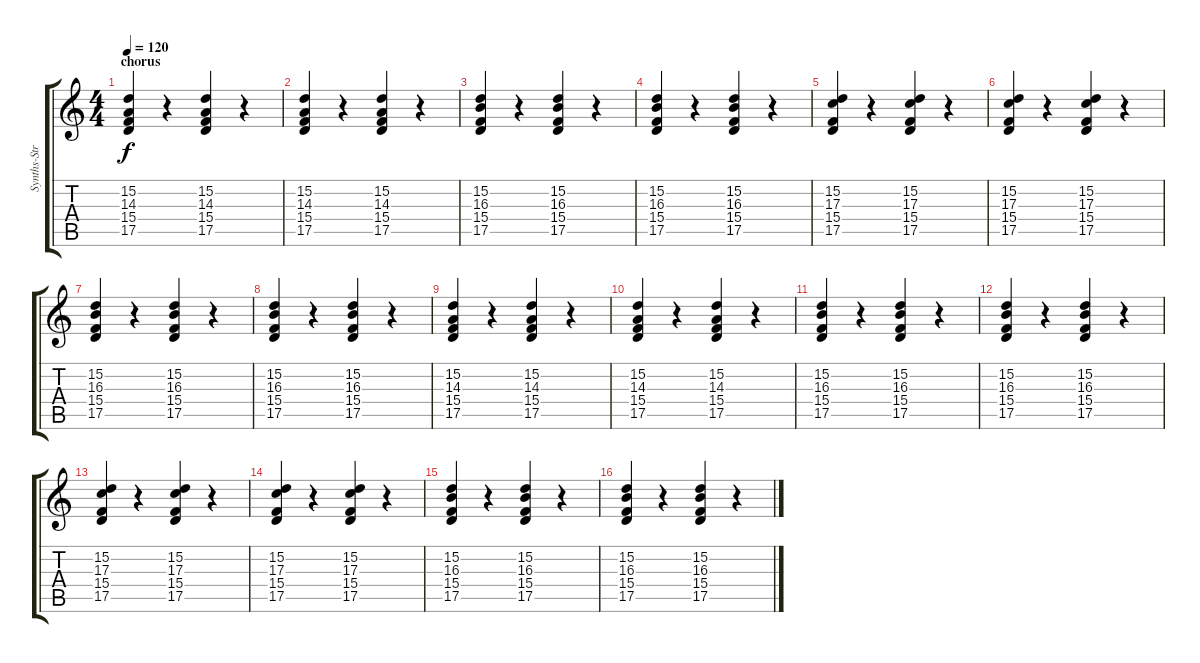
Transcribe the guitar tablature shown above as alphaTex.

\track ("Synths-Strings-Bells(Hogson,Davies)" "Synths-Str") {instrument stringensemble1}
\staff {score tabs}
\tuning (E4 B3 G3 D3 A2 E2) {hide}
\ts (4 4)
\section ("" "chorus")
\tempo 120
\clef g2
\ks c
(15.2 14.3 15.4 17.5).4{dy f volume 8 instrument synthstrings1} r.4 (15.2 14.3 15.4 17.5).4 r.4 |
(15.2 14.3 15.4 17.5).4 r.4 (15.2 14.3 15.4 17.5).4 r.4 |
(15.2 16.3 15.4 17.5).4 r.4 (15.2 16.3 15.4 17.5).4 r.4 |
(15.2 16.3 15.4 17.5).4 r.4 (15.2 16.3 15.4 17.5).4 r.4 |
(15.2 17.3 15.4 17.5).4 r.4 (15.2 17.3 15.4 17.5).4 r.4 |
(15.2 17.3 15.4 17.5).4 r.4 (15.2 17.3 15.4 17.5).4 r.4 |
(15.2 16.3 15.4 17.5).4 r.4 (15.2 16.3 15.4 17.5).4 r.4 |
(15.2 16.3 15.4 17.5).4 r.4 (15.2 16.3 15.4 17.5).4 r.4 |
(15.2 14.3 15.4 17.5).4{volume 8 instrument synthstrings1} r.4 (15.2 14.3 15.4 17.5).4 r.4 |
(15.2 14.3 15.4 17.5).4 r.4 (15.2 14.3 15.4 17.5).4 r.4 |
(15.2 16.3 15.4 17.5).4 r.4 (15.2 16.3 15.4 17.5).4 r.4 |
(15.2 16.3 15.4 17.5).4 r.4 (15.2 16.3 15.4 17.5).4 r.4 |
(15.2 17.3 15.4 17.5).4 r.4 (15.2 17.3 15.4 17.5).4 r.4 |
(15.2 17.3 15.4 17.5).4 r.4 (15.2 17.3 15.4 17.5).4 r.4 |
(15.2 16.3 15.4 17.5).4 r.4 (15.2 16.3 15.4 17.5).4 r.4 |
(15.2 16.3 15.4 17.5).4 r.4 (15.2 16.3 15.4 17.5).4 r.4
